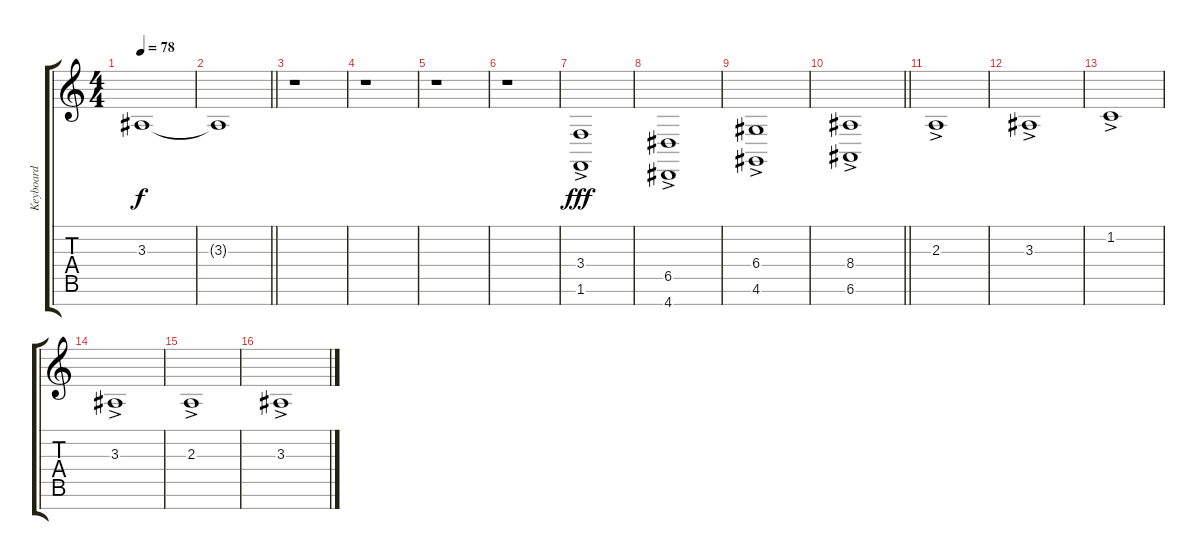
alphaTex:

\track ("Keyboard" "Keyboard") {instrument pad6metallic}
\staff {score tabs}
\tuning (E4 B3 G3 D3 A2 E2 B1) {hide}
\ts (4 4)
\tempo 78
\clef g2
\ks c
3.3.1{dy f volume 0} |
\barLineRight lightlight
3.3{t}.1 |
r.1 |
r.1 |
r.1 |
r.1 |
(3.4{ac} 1.6).1{dy fff volume 16} |
(6.5{ac} 4.7).1 |
(6.4{ac} 4.6).1 |
\barLineRight lightlight
(8.4{ac} 6.6).1 |
2.3{ac}.1{instrument stringensemble1} |
3.3{ac}.1 |
1.2{ac}.1 |
3.3{ac}.1 |
2.3{ac}.1 |
3.3{ac}.1
